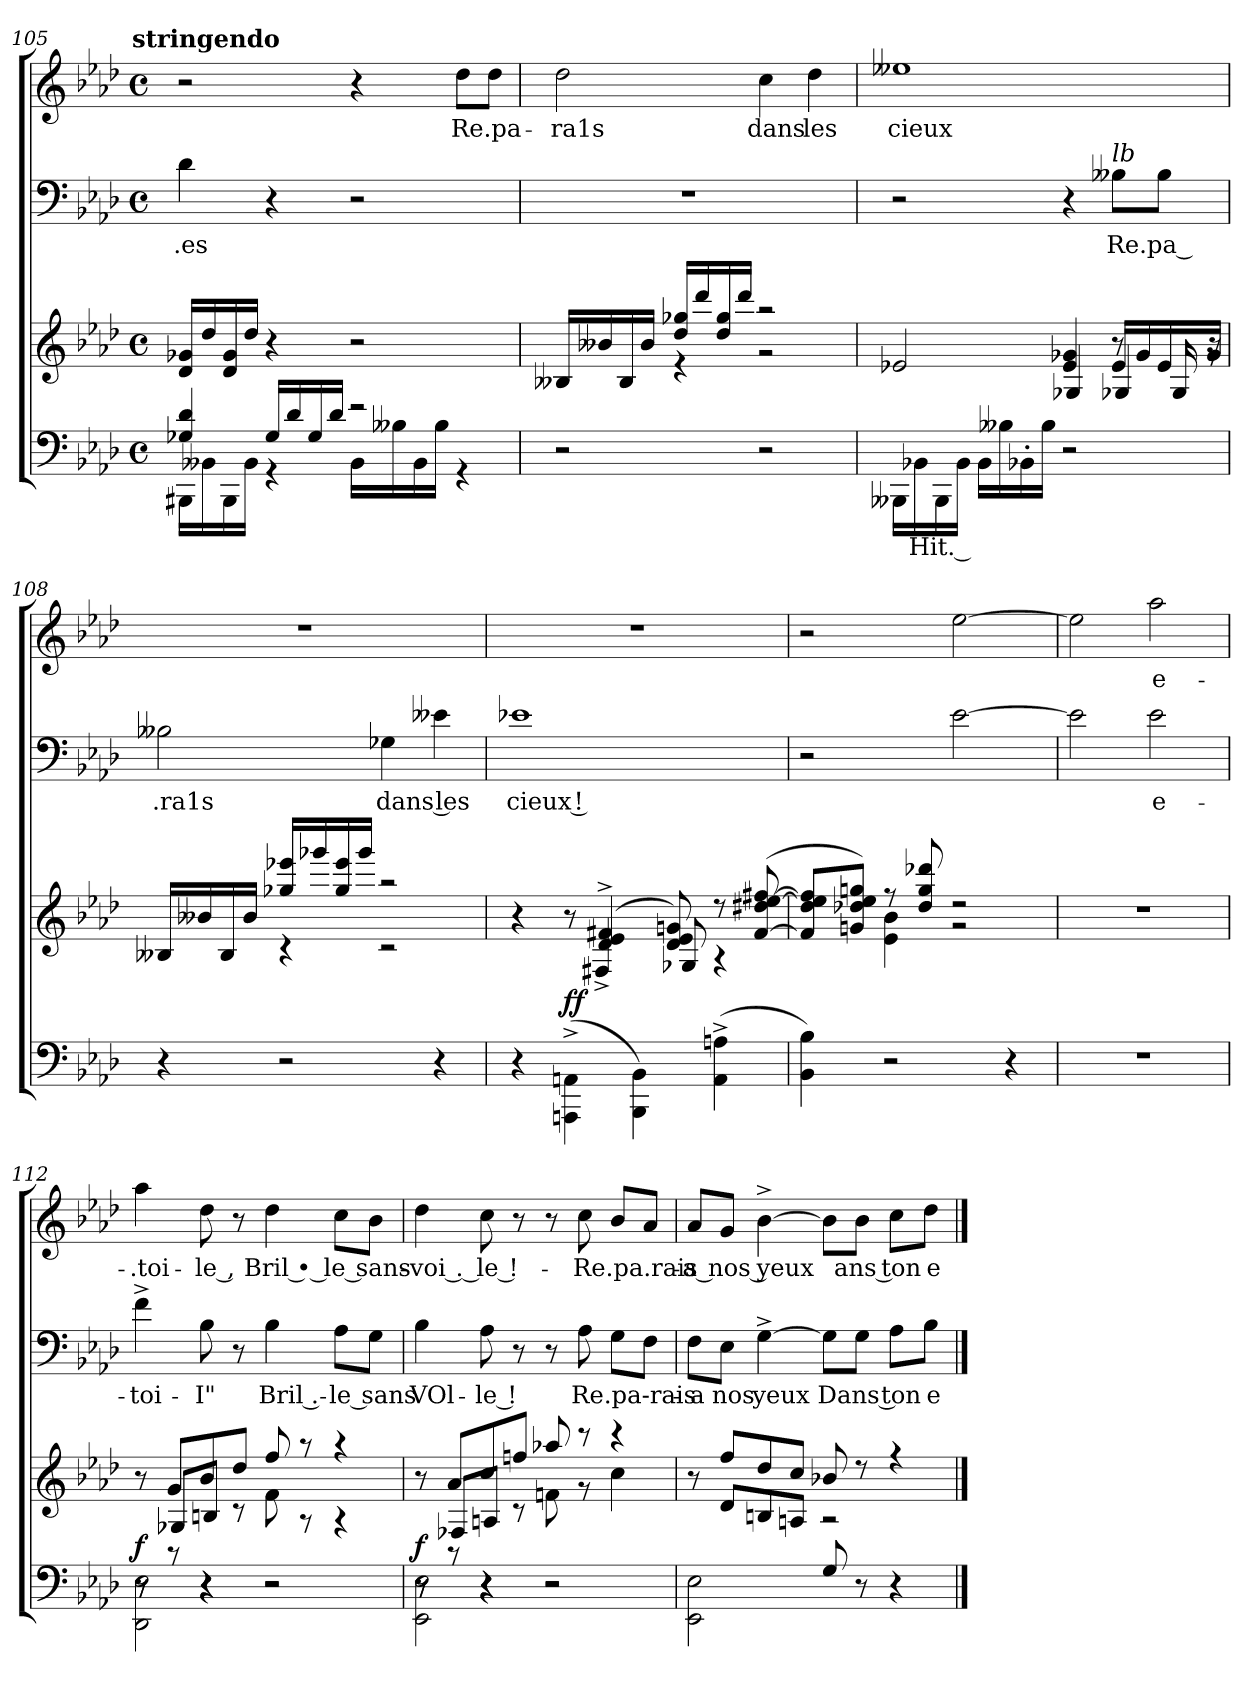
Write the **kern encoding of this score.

**kern	**text	**dynam	**kern	**kern	**text	**kern	**text	**dynam
*part4	*part4	*part4	*part3	*part2	*part2	*part1	*part1	*part1
*staff4	*staff4	*staff4	*staff3	*staff2	*staff2	*staff1	*staff1	*staff1
!!LO:PB:g=z
*clefF4	*	*	*clefG2	*clefF4	*	*clefG2	*	*
*k[b-e-a-d-]	*	*	*k[b-e-a-d-]	*k[b-e-a-d-]	*	*k[b-e-a-d-]	*	*
*A-:	*	*	*A-:	*A-:	*	*A-:	*	*
!!LO:TX:omd:t=stringendo
*M4/4	*	*	*M4/4	*M4/4	*	*M4/4	*	*
*met(c)	*	*	*met(c)	*met(c)	*	*met(c)	*	*
=105	=105	=105	=105	=105	=105	=105	=105	=105
*^	*	*	*	*	*	*	*	*
4G-X/ 4d-/	16BBB#X\LL	.	.	16d-/ 16g-X/LL	4d-\	.es	2r	.	.
.	16BB--X\	.	.	16dd-/	.	.	.	.	.
.	16BBB#\	.	.	16d-/ 16g-/	.	.	.	.	.
.	16BB--\JJ	.	.	16dd-/JJ	.	.	.	.	.
16G-/LL	4r	.	.	4r	4r	.	.	.	.
16d-/	.	.	.	.	.	.	.	.	.
16G-/	.	.	.	.	.	.	.	.	.
16d-/JJ	.	.	.	.	.	.	.	.	.
2r	16BB--\LL	.	.	2r	2r	.	4r	.	.
.	16B--X\	.	.	.	.	.	.	.	.
.	16BB--\	.	.	.	.	.	.	.	.
.	16B--\JJ	.	.	.	.	.	.	.	.
.	4r	.	.	.	.	.	8dd-\L	Re.pa-	poco f
.	.	.	.	.	.	.	8dd-\J	.	.
*v	*v	*	*	*	*	*	*	*	*
=106	=106	=106	=106	=106	=106	=106	=106	=106
*	*	*	*^	*	*	*	*	*
2r	.	.	4ryy	16B--X/LL	1r	.	2dd-\	ra1s	.
.	.	.	.	16b--X\	.	.	.	.	.
.	.	.	.	16B--/	.	.	.	.	.
.	.	.	.	16b--\JJ	.	.	.	.	.
.	.	.	16dd-/ 16gg-X/LL	4r	.	.	.	.	.
.	.	.	16ddd-/	.	.	.	.	.	.
.	.	.	16dd-/ 16gg-/	.	.	.	.	.	.
.	.	.	16ddd-/JJ	.	.	.	.	.	.
2r	.	.	2r	2r	.	.	4cc\	dans	.
.	.	.	.	.	.	.	4dd-\	les	.
=107	=107	=107	=107	=107	=107	=107	=107	=107	=107
*	*	*	*	*^	*	*	*	*	*
16BBB--X\LL	.	.	2e-X/	2ryy	2ryy	2r	.	1ee--X/	cieux	.
16BB-X\	Hit. ­	.	.	.	.	.	.	.	.	.
16BBB--\	.	.	.	.	.	.	.	.	.	.
16BB-\JJ	.	.	.	.	.	.	.	.	.	.
16BB-\LL	.	.	.	.	.	.	.	.	.	.
16B--X\	.	.	.	.	.	.	.	.	.	.
16BB-X'\	.	.	.	.	.	.	.	.	.	.
16B--\JJ	.	.	.	.	.	.	.	.	.	.
2r	.	.	4e-/ 4g-X/	4G-X/	4ryy	4r	.	.	.	.
!	!	!	!	!	!	!LO:TX:i:t=lb	!	!	!	!
.	.	.	16e-/LL	8r	4G-X/	8B--X\L	Re.pa ­	.	.	.
.	.	.	16g-/	.	.	.	.	.	.	.
.	.	.	16e-/	16G-/	.	8B--\J	.	.	.	.
.	.	.	16g-/JJ	16r	.	.	.	.	.	.
*	*	*	*	*v	*v	*	*	*	*	*
!!LO:LB:g=z
=108	=108	=108	=108	=108	=108	=108	=108	=108	=108
4r	.	.	4ryy	16B--X/LL	2B--X\	.ra1s	1r	.	.
.	.	.	.	16b--X\	.	.	.	.	.
.	.	.	.	16B--/	.	.	.	.	.
.	.	.	.	16b--\JJ	.	.	.	.	.
2r	.	.	16gg-X/ 16eee-X/LL	4r	.	.	.	.	.
.	.	.	16ggg-X/	.	.	.	.	.	.
.	.	.	16gg-/ 16eee-/	.	.	.	.	.	.
.	.	.	16ggg-/JJ	.	.	.	.	.	.
.	.	.	2r	2r	4G-X\	dans les	.	.	.
4r	.	.	.	.	4e--X\	.	.	.	.
=109	=109	=109	=109	=109	=109	=109	=109	=109	=109
4r	.	.	4r	4ryy	1e-X/	cieux !	1r	.	.
(4AAAn^\ 4AAn^\	.	ff	8r	8ryy	.	.	.	.	.
.	.	.	(4d-^/ 4e-^/ 4f#X^/	4F#X^/	.	.	.	.	.
4BBB-\ 4BB-\)	.	.	.	.	.	.	.	.	.
.	.	.	8d-/ 8e-/ 8gn/)	8G-X/	.	.	.	.	.
(4AA^\ 4An^\	.	.	8r	4r	.	.	.	.	.
.	.	.	([8f#/ 8dd#X/ [8ee-/ [8ff#X/	.	.	.	.	.	.
=110	=110	=110	=110	=110	=110	=110	=110	=110	=110
*	*	*	*	*	*	*	*^	*	*
4BB-\ 4B-\)	.	.	8f#]/ 8dd#]/ 8ee-/ 8ff#]/L	4ryy	2r	.	2r	4ryy	.	.
.	.	.	8gn/ 8dd-X/ 8ee-/ 8ggn/J)	.	.	.	.	.	.	.
2r	.	.	8r	4e-\ 4b-\	.	.	.	2.ryy	.	.
.	.	.	8dd-/ 8gg/ 8ddd-X/	.	.	.	.	.	.	.
.	.	.	2r	2r	[2e-\	.	[2ee-\	.	.	.
4r	.	.	.	.	.	.	.	.	.	.
*	*	*	*v	*v	*	*	*v	*v	*	*
=111	=111	=111	=111	=111	=111	=111	=111	=111
1r	.	.	1r	2e-\]	.	2ee-\]	.	.
.	.	.	.	2e-\	e-	2aa-\	e-	.
!!LO:LB:g=z
=112	=112	=112	=112	=112	=112	=112	=112	=112
*^	*	*	*^	*	*	*	*	*
*	*^	*	*	*	*	*	*	*	*	*
8r	2DD-\ 2E-\	8r	.	f'	8r	8ryy	4f^\	toi-	4aa-\	.toi-	.
8r	.	8ryy	.	.	8g/L	8G-X/L	.	.	.	.	.
4r	.	4r	.	.	8b-/	8Bn/J	8B-\	I"	8dd-\	le ,	.
.	.	.	.	.	8dd-/J	8r	8r	.	8r	.	.
2r	2r	2r	.	.	8ff/	8f\	4B-\	Bril .-	4dd-\	Bril • le sans-	.
.	.	.	.	.	8r	8r	.	.	.	.	.
.	.	.	.	.	4r	4r	8A-\L	le sans	8cc\L	.	.
.	.	.	.	.	.	.	8G\J	.	8b-\J	.	.
=113	=113	=113	=113	=113	=113	=113	=113	=113	=113	=113	=113
8r	2EE-\ 2E-\	8r	.	f.	8r	8ryy	4B-\	VOl-	4dd-\	voi . le !-	.
8r	.	8ryy	.	.	8a-/L	8F-X/L	.	.	.	.	.
4r	.	4r	.	.	8cc/	8An/J	8A-\	le !	8cc\	.	.
.	.	.	.	.	8ffn/J	8r	8r	.	8r	.	.
2r	2r	2r	.	.	8aa-X/	8fn\	8r	.	8r	.	.
.	.	.	.	.	8r	8r	8A-\	Re.pa-rais-	8cc\	Re.pa.rais-	.
.	.	.	.	.	4r	4cc\	8G\L	.	8b-/L	.	.
.	.	.	.	.	.	.	8F\J	.	8a-/J	.	.
*v	*v	*v	*	*	*	*	*	*	*	*	*
=114	=114	=114	=114	=114	=114	=114	=114	=114	=114
2EE-\ 2E-\	.	.	8r	8ryy	8F\L	a	8a-/L	a nos yeux	.
.	.	.	8ff/L	8d-\L	8E-\J	nos	8g/J	.	.
.	.	.	8dd-/	8Bn/	[4G^\	yeux	[4b-^\	.	.
.	.	.	8cc/J	8An/J	.	.	.	.	.
8G/	.	.	8b-X/	2r	8G\L]	Dans ton	8b-\L]	.	.
8r	.	.	8r	.	8G\J	.	8b-\J	ans ton	.
4r	.	.	4r	.	8A-\L	.	8cc\L	.	.
.	.	.	.	.	8B-\J	e-	8dd-\J	e-	.
*	*	*	*v	*v	*	*	*	*	*
==	==	==	==	==	==	==	==	==
*-	*-	*-	*-	*-	*-	*-	*-	*-
